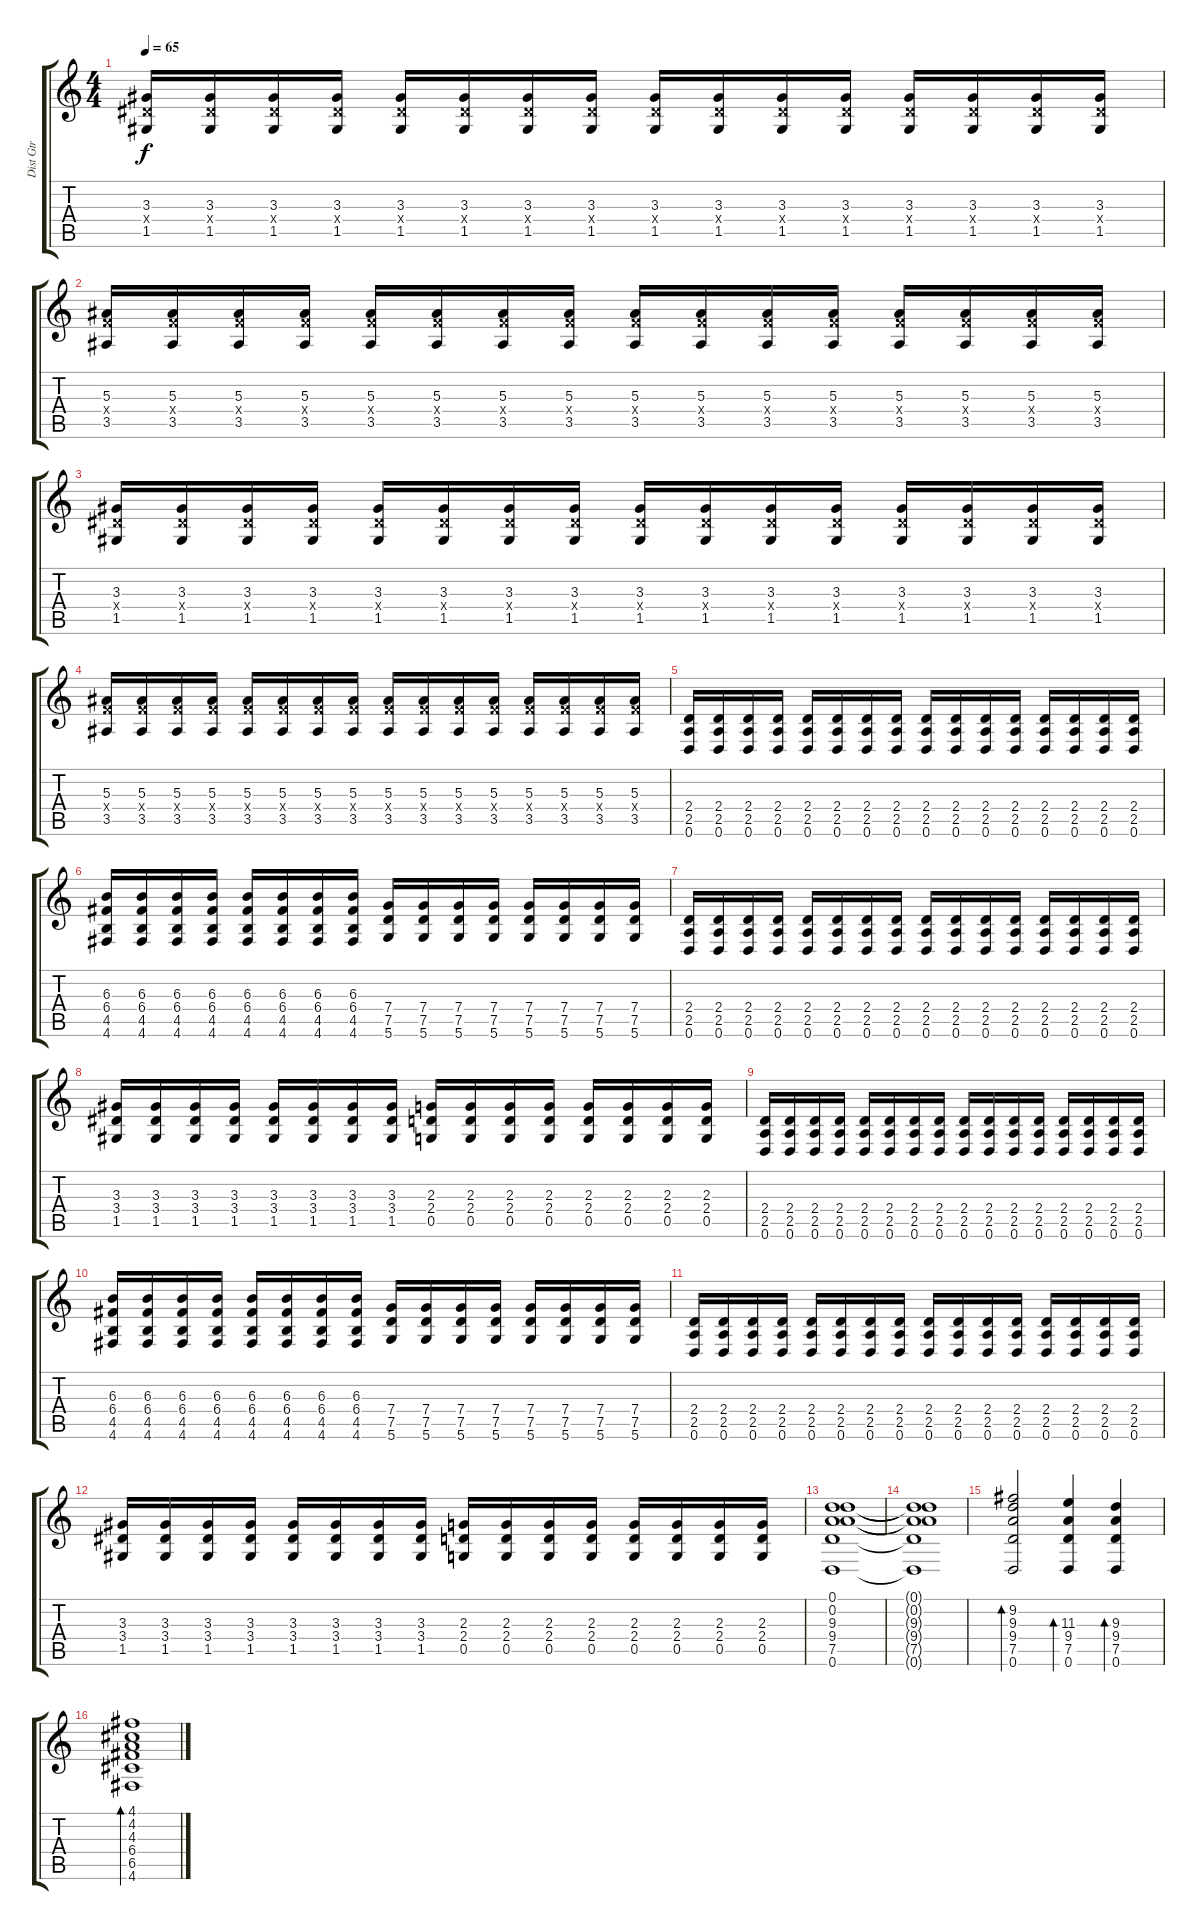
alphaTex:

\track ("Dist Gtr" "Dist Gtr") {instrument distortionguitar}
\staff {score tabs}
\tuning (D4 A3 F3 C3 G2 D2) {hide}
\ts (4 4)
\tempo 65
\clef g2
\ks c
(3.3 3.4{x} 1.5).16{dy f} (3.3 3.4{x} 1.5).16 (3.3 3.4{x} 1.5).16 (3.3 3.4{x} 1.5).16 (3.3 3.4{x} 1.5).16 (3.3 3.4{x} 1.5).16 (3.3 3.4{x} 1.5).16 (3.3 3.4{x} 1.5).16 (3.3 3.4{x} 1.5).16 (3.3 3.4{x} 1.5).16 (3.3 3.4{x} 1.5).16 (3.3 3.4{x} 1.5).16 (3.3 3.4{x} 1.5).16 (3.3 3.4{x} 1.5).16 (3.3 3.4{x} 1.5).16 (3.3 3.4{x} 1.5).16 |
(5.3 5.4{x} 3.5).16 (5.3 5.4{x} 3.5).16 (5.3 5.4{x} 3.5).16 (5.3 5.4{x} 3.5).16 (5.3 5.4{x} 3.5).16 (5.3 5.4{x} 3.5).16 (5.3 5.4{x} 3.5).16 (5.3 5.4{x} 3.5).16 (5.3 5.4{x} 3.5).16 (5.3 5.4{x} 3.5).16 (5.3 5.4{x} 3.5).16 (5.3 5.4{x} 3.5).16 (5.3 5.4{x} 3.5).16 (5.3 5.4{x} 3.5).16 (5.3 5.4{x} 3.5).16 (5.3 5.4{x} 3.5).16 |
(3.3 3.4{x} 1.5).16 (3.3 3.4{x} 1.5).16 (3.3 3.4{x} 1.5).16 (3.3 3.4{x} 1.5).16 (3.3 3.4{x} 1.5).16 (3.3 3.4{x} 1.5).16 (3.3 3.4{x} 1.5).16 (3.3 3.4{x} 1.5).16 (3.3 3.4{x} 1.5).16 (3.3 3.4{x} 1.5).16 (3.3 3.4{x} 1.5).16 (3.3 3.4{x} 1.5).16 (3.3 3.4{x} 1.5).16 (3.3 3.4{x} 1.5).16 (3.3 3.4{x} 1.5).16 (3.3 3.4{x} 1.5).16 |
(5.3 5.4{x} 3.5).16 (5.3 5.4{x} 3.5).16 (5.3 5.4{x} 3.5).16 (5.3 5.4{x} 3.5).16 (5.3 5.4{x} 3.5).16 (5.3 5.4{x} 3.5).16 (5.3 5.4{x} 3.5).16 (5.3 5.4{x} 3.5).16 (5.3 5.4{x} 3.5).16 (5.3 5.4{x} 3.5).16 (5.3 5.4{x} 3.5).16 (5.3 5.4{x} 3.5).16 (5.3 5.4{x} 3.5).16 (5.3 5.4{x} 3.5).16 (5.3 5.4{x} 3.5).16 (5.3 5.4{x} 3.5).16 |
(2.4 2.5 0.6).16 (2.4 2.5 0.6).16 (2.4 2.5 0.6).16 (2.4 2.5 0.6).16 (2.4 2.5 0.6).16 (2.4 2.5 0.6).16 (2.4 2.5 0.6).16 (2.4 2.5 0.6).16 (2.4 2.5 0.6).16 (2.4 2.5 0.6).16 (2.4 2.5 0.6).16 (2.4 2.5 0.6).16 (2.4 2.5 0.6).16 (2.4 2.5 0.6).16 (2.4 2.5 0.6).16 (2.4 2.5 0.6).16 |
(6.3 6.4 4.5 4.6).16 (6.3 6.4 4.5 4.6).16 (6.3 6.4 4.5 4.6).16 (6.3 6.4 4.5 4.6).16 (6.3 6.4 4.5 4.6).16 (6.3 6.4 4.5 4.6).16 (6.3 6.4 4.5 4.6).16 (6.3 6.4 4.5 4.6).16 (7.4 7.5 5.6).16 (7.4 7.5 5.6).16 (7.4 7.5 5.6).16 (7.4 7.5 5.6).16 (7.4 7.5 5.6).16 (7.4 7.5 5.6).16 (7.4 7.5 5.6).16 (7.4 7.5 5.6).16 |
(2.4 2.5 0.6).16 (2.4 2.5 0.6).16 (2.4 2.5 0.6).16 (2.4 2.5 0.6).16 (2.4 2.5 0.6).16 (2.4 2.5 0.6).16 (2.4 2.5 0.6).16 (2.4 2.5 0.6).16 (2.4 2.5 0.6).16 (2.4 2.5 0.6).16 (2.4 2.5 0.6).16 (2.4 2.5 0.6).16 (2.4 2.5 0.6).16 (2.4 2.5 0.6).16 (2.4 2.5 0.6).16 (2.4 2.5 0.6).16 |
(3.3 3.4 1.5).16 (3.3 3.4 1.5).16 (3.3 3.4 1.5).16 (3.3 3.4 1.5).16 (3.3 3.4 1.5).16 (3.3 3.4 1.5).16 (3.3 3.4 1.5).16 (3.3 3.4 1.5).16 (2.3 2.4 0.5).16 (2.3 2.4 0.5).16 (2.3 2.4 0.5).16 (2.3 2.4 0.5).16 (2.3 2.4 0.5).16 (2.3 2.4 0.5).16 (2.3 2.4 0.5).16 (2.3 2.4 0.5).16 |
(2.4 2.5 0.6).16 (2.4 2.5 0.6).16 (2.4 2.5 0.6).16 (2.4 2.5 0.6).16 (2.4 2.5 0.6).16 (2.4 2.5 0.6).16 (2.4 2.5 0.6).16 (2.4 2.5 0.6).16 (2.4 2.5 0.6).16 (2.4 2.5 0.6).16 (2.4 2.5 0.6).16 (2.4 2.5 0.6).16 (2.4 2.5 0.6).16 (2.4 2.5 0.6).16 (2.4 2.5 0.6).16 (2.4 2.5 0.6).16 |
(6.3 6.4 4.5 4.6).16 (6.3 6.4 4.5 4.6).16 (6.3 6.4 4.5 4.6).16 (6.3 6.4 4.5 4.6).16 (6.3 6.4 4.5 4.6).16 (6.3 6.4 4.5 4.6).16 (6.3 6.4 4.5 4.6).16 (6.3 6.4 4.5 4.6).16 (7.4 7.5 5.6).16 (7.4 7.5 5.6).16 (7.4 7.5 5.6).16 (7.4 7.5 5.6).16 (7.4 7.5 5.6).16 (7.4 7.5 5.6).16 (7.4 7.5 5.6).16 (7.4 7.5 5.6).16 |
(2.4 2.5 0.6).16 (2.4 2.5 0.6).16 (2.4 2.5 0.6).16 (2.4 2.5 0.6).16 (2.4 2.5 0.6).16 (2.4 2.5 0.6).16 (2.4 2.5 0.6).16 (2.4 2.5 0.6).16 (2.4 2.5 0.6).16 (2.4 2.5 0.6).16 (2.4 2.5 0.6).16 (2.4 2.5 0.6).16 (2.4 2.5 0.6).16 (2.4 2.5 0.6).16 (2.4 2.5 0.6).16 (2.4 2.5 0.6).16 |
(3.3 3.4 1.5).16 (3.3 3.4 1.5).16 (3.3 3.4 1.5).16 (3.3 3.4 1.5).16 (3.3 3.4 1.5).16 (3.3 3.4 1.5).16 (3.3 3.4 1.5).16 (3.3 3.4 1.5).16 (2.3 2.4 0.5).16 (2.3 2.4 0.5).16 (2.3 2.4 0.5).16 (2.3 2.4 0.5).16 (2.3 2.4 0.5).16 (2.3 2.4 0.5).16 (2.3 2.4 0.5).16 (2.3 2.4 0.5).16 |
(0.1 0.2 9.3 9.4 7.5 0.6).1 |
(0.1{t} 0.2{t} 9.3{t} 9.4{t} 7.5{t} 0.6{t}).1 |
(9.2 9.3 9.4 7.5 0.6).2{bd 120} (11.3 9.4 7.5 0.6).4{bd 120} (9.3 9.4 7.5 0.6).4{bd 120} |
(4.1 4.2 4.3 6.4 6.5 4.6).1{bd 120}
